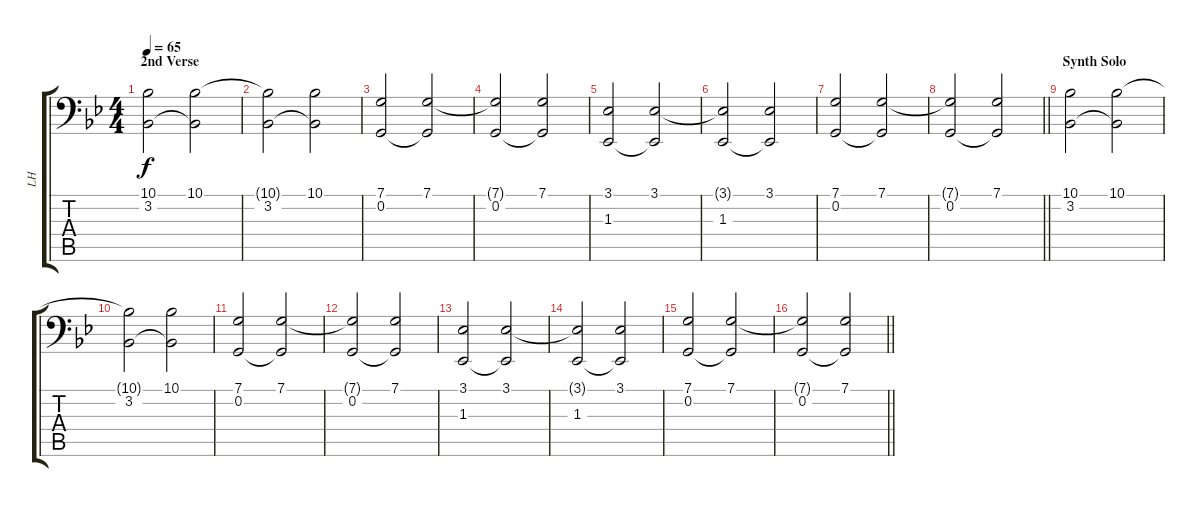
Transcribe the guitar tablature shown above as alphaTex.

\track ("LH" "LH") {instrument electricpiano1}
\staff {score tabs}
\tuning (C3 G2 D2 A1 E1 B0) {hide}
\ts (4 4)
\section ("" "2nd Verse")
\tempo 65
\clef f4
\ks bb
(10.1 3.2).2{dy f} (10.1 3.2{t}).2 |
(10.1{t} 3.2).2 (10.1 3.2{t}).2 |
(7.1 0.2).2 (7.1 0.2{t}).2 |
(7.1{t} 0.2).2 (7.1 0.2{t}).2 |
(3.1 1.3).2 (3.1 1.3{t}).2 |
(3.1{t} 1.3).2 (3.1 1.3{t}).2 |
(7.1 0.2).2 (7.1 0.2{t}).2 |
\barLineRight lightlight
(7.1{t} 0.2).2 (7.1 0.2{t}).2 |
\section ("" "Synth Solo")
(10.1 3.2).2 (10.1 3.2{t}).2 |
(10.1{t} 3.2).2 (10.1 3.2{t}).2 |
(7.1 0.2).2 (7.1 0.2{t}).2 |
(7.1{t} 0.2).2 (7.1 0.2{t}).2 |
(3.1 1.3).2 (3.1 1.3{t}).2 |
(3.1{t} 1.3).2 (3.1 1.3{t}).2 |
(7.1 0.2).2 (7.1 0.2{t}).2 |
\barLineRight lightlight
(7.1{t} 0.2).2 (7.1 0.2{t}).2
